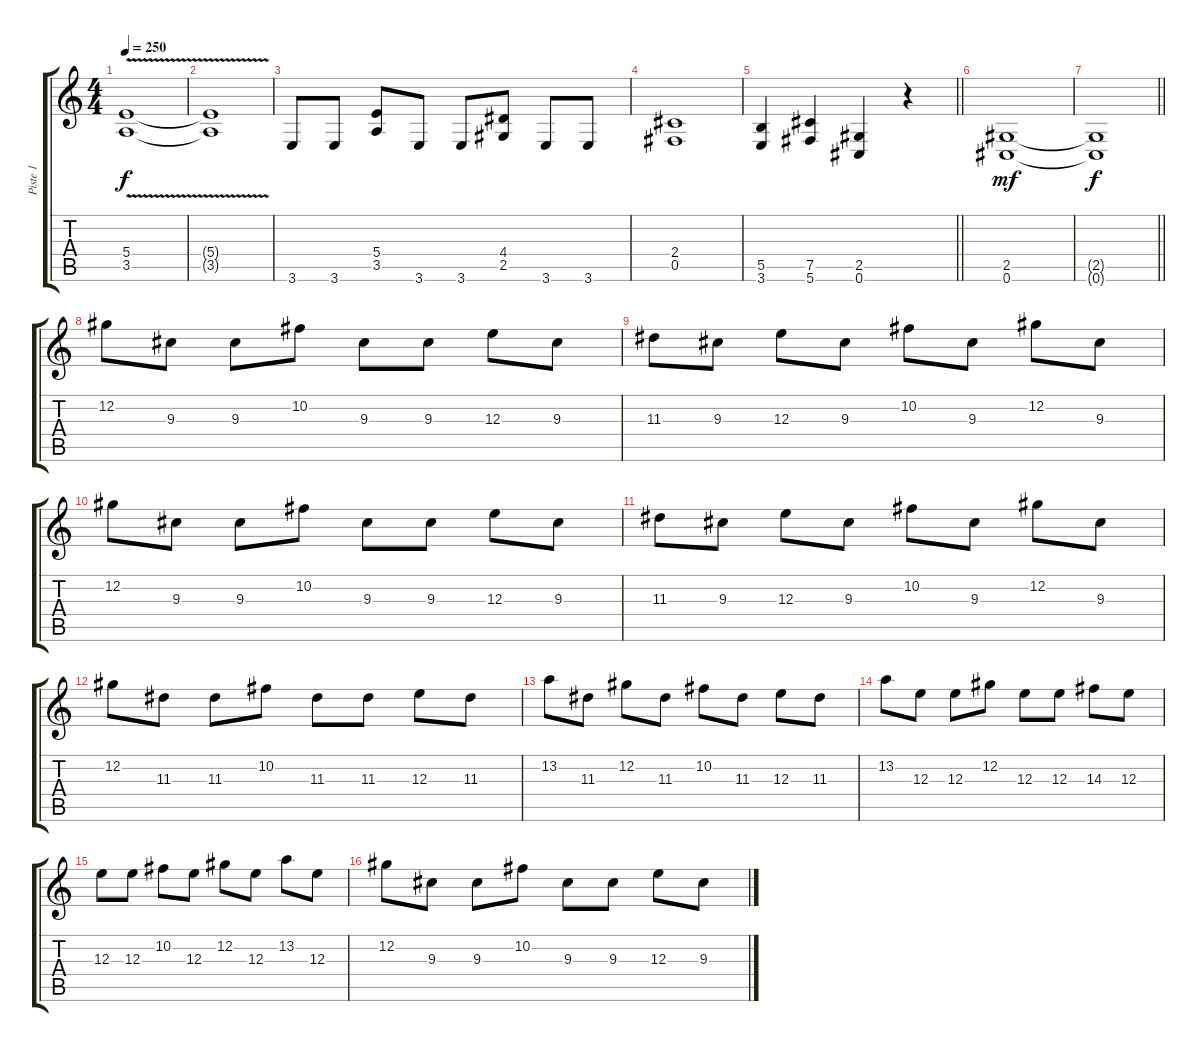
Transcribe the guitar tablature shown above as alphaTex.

\track ("Piste 1" "Piste 1") {instrument distortionguitar}
\staff {score tabs}
\tuning (Db4 Ab3 E3 B2 Gb2 Db2) {hide}
\ts (4 4)
\tempo 250
\clef g2
\ks c
(5.4{v t} 3.5{t}).1{dy f} |
(5.4{t} 3.5{t}).1 |
3.6.8 3.6.8 (5.4 3.5).8 3.6.8 3.6.8 (4.4 2.5).8 3.6.8 3.6.8 |
(2.4 0.5).1 |
\barLineRight lightlight
(5.5 3.6).4 (7.5 5.6).4 (2.5 0.6).4 r.4 |
(2.5 0.6).1{dy mf} |
\barLineRight lightlight
(2.5{t} 0.6{t}).1{dy f} |
12.2.8 9.3.8 9.3.8 10.2.8 9.3.8 9.3.8 12.3.8 9.3.8 |
11.3.8 9.3.8 12.3.8 9.3.8 10.2.8 9.3.8 12.2.8 9.3.8 |
12.2.8 9.3.8 9.3.8 10.2.8 9.3.8 9.3.8 12.3.8 9.3.8 |
11.3.8 9.3.8 12.3.8 9.3.8 10.2.8 9.3.8 12.2.8 9.3.8 |
12.2.8 11.3.8 11.3.8 10.2.8 11.3.8 11.3.8 12.3.8 11.3.8 |
13.2.8 11.3.8 12.2.8 11.3.8 10.2.8 11.3.8 12.3.8 11.3.8 |
13.2.8 12.3.8 12.3.8 12.2.8 12.3.8 12.3.8 14.3.8 12.3.8 |
12.3.8 12.3.8 10.2.8 12.3.8 12.2.8 12.3.8 13.2.8 12.3.8 |
12.2.8 9.3.8 9.3.8 10.2.8 9.3.8 9.3.8 12.3.8 9.3.8
